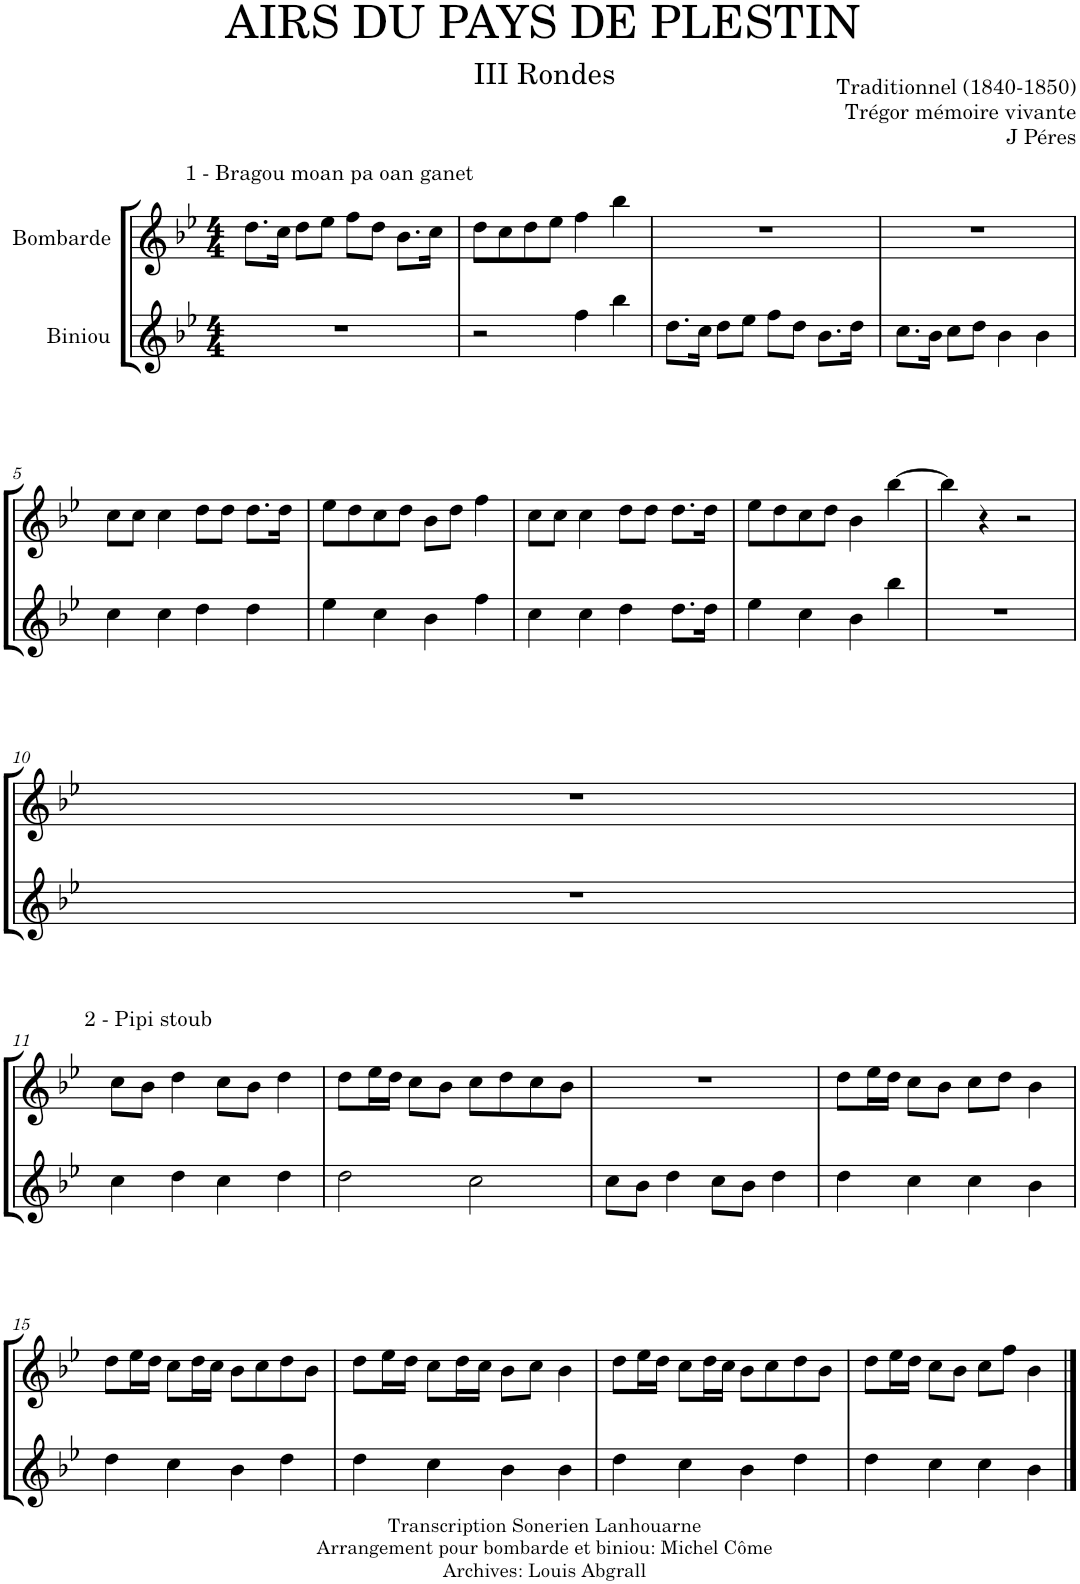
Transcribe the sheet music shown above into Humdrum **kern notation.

**kern	**kern
*part2	*part1
*staff2	*staff1
*I"Biniou	*I"Bombarde
*clefG2	*clefG2
*Trd-7c-12	*
*k[b-e-]	*k[b-e-]
*M4/4	*M4/4
=1	=1
!	!LO:TX:a:t=1 - Bragou moan pa oan ganet
1r	8.dd\L
.	16cc\Jk
.	8dd\L
.	8ee-\J
.	8ff\L
.	8dd\J
.	8.b-\L
.	16cc\Jk
=2	=2
2r	8dd\L
.	8cc\
.	8dd\
.	8ee-\J
4ff\	4ff\
4bb-\	4bb-\
=3	=3
8.dd\L	1r
16cc\Jk	.
8dd\L	.
8ee-\J	.
8ff\L	.
8dd\J	.
8.b-\L	.
16dd\Jk	.
=4	=4
8.cc\L	1r
16b-\Jk	.
8cc\L	.
8dd\J	.
4b-\	.
4b-\	.
!!LO:LB:g=z
=5	=5
4cc\	8cc\L
.	8cc\J
4cc\	4cc\
4dd\	8dd\L
.	8dd\J
4dd\	8.dd\L
.	16dd\Jk
=6	=6
4ee-\	8ee-\L
.	8dd\
4cc\	8cc\
.	8dd\J
4b-\	8b-\L
.	8dd\J
4ff\	4ff\
=7	=7
4cc\	8cc\L
.	8cc\J
4cc\	4cc\
4dd\	8dd\L
.	8dd\J
8.dd\L	8.dd\L
16dd\Jk	16dd\Jk
=8	=8
4ee-\	8ee-\L
.	8dd\
4cc\	8cc\
.	8dd\J
4b-\	4b-\
4bb-\	[4bb-\
=9	=9
1r	4bb-\]
.	4r
.	2r
!!LO:LB:g=z
=10	=10
1r	1r
!!LO:LB:g=z
=11	=11
!	!LO:TX:a:t=2 - Pipi stoub
4cc\	8cc\L
.	8b-\J
4dd\	4dd\
4cc\	8cc\L
.	8b-\J
4dd\	4dd\
=12	=12
2dd\	8dd\L
.	16ee-\L
.	16dd\JJ
.	8cc\L
.	8b-\J
2cc\	8cc\L
.	8dd\
.	8cc\
.	8b-\J
=13	=13
8cc\L	1r
8b-\J	.
4dd\	.
8cc\L	.
8b-\J	.
4dd\	.
=14	=14
4dd\	8dd\L
.	16ee-\L
.	16dd\JJ
4cc\	8cc\L
.	8b-\J
4cc\	8cc\L
.	8dd\J
4b-\	4b-\
!!LO:LB:g=z
=15	=15
4dd\	8dd\L
.	16ee-\L
.	16dd\JJ
4cc\	8cc\L
.	16dd\L
.	16cc\JJ
4b-\	8b-\L
.	8cc\
4dd\	8dd\
.	8b-\J
=16	=16
4dd\	8dd\L
.	16ee-\L
.	16dd\JJ
4cc\	8cc\L
.	16dd\L
.	16cc\JJ
4b-\	8b-\L
.	8cc\J
4b-\	4b-\
=17	=17
4dd\	8dd\L
.	16ee-\L
.	16dd\JJ
4cc\	8cc\L
.	16dd\L
.	16cc\JJ
4b-\	8b-\L
.	8cc\
4dd\	8dd\
.	8b-\J
=18	=18
4dd\	8dd\L
.	16ee-\L
.	16dd\JJ
4cc\	8cc\L
.	8b-\J
4cc\	8cc\L
.	8ff\J
4b-\	4b-\
==	==
*-	*-
